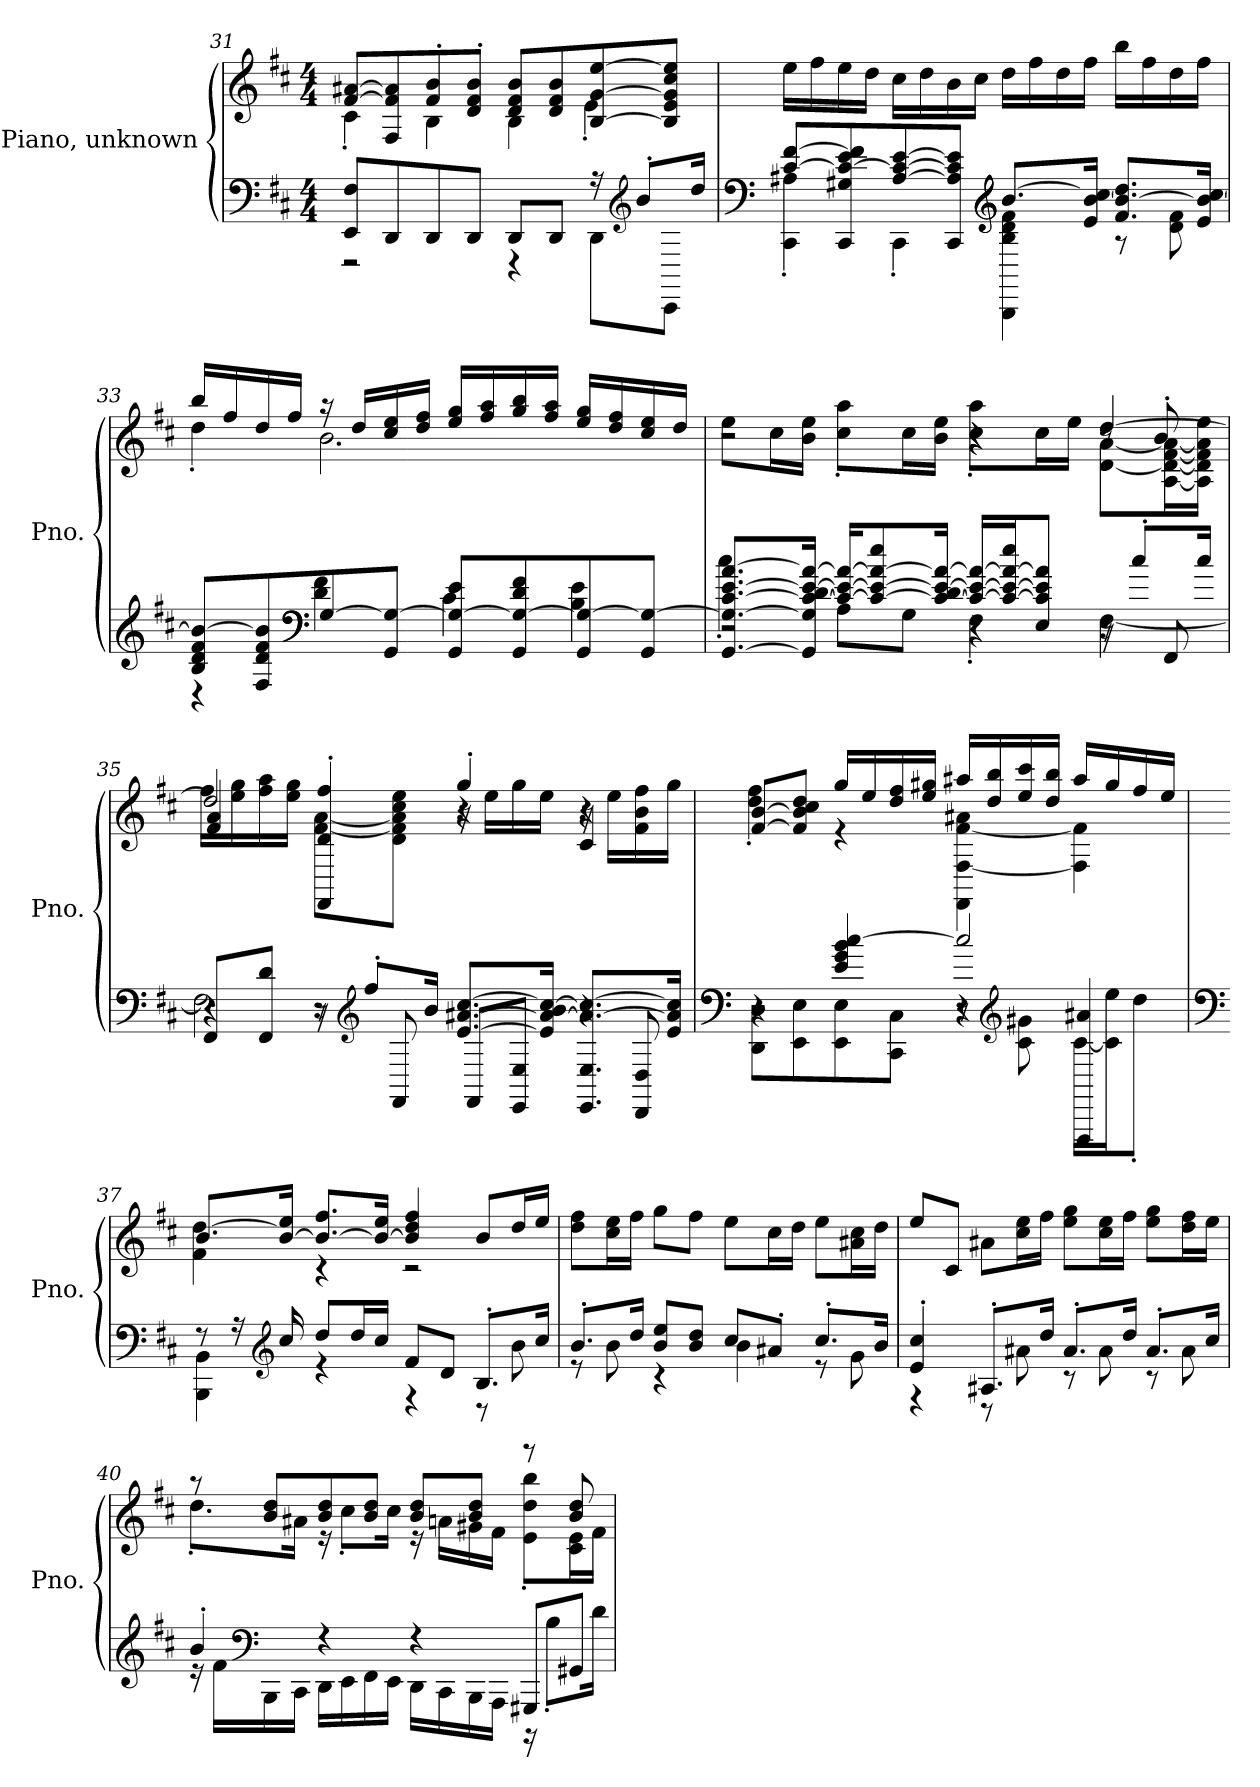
**kern	**kern
*part1	*part1
*staff2	*staff1
*I"Piano, unknown	*
*I'Pno.	*
*clefF4	*clefG2
*k[f#c#]	*k[f#c#]
*M4/4	*M4/4
=31	=31
*^	*^
8EE/ 8F#/L	2r	[8f#/ [8a#X/L	4c#'\
8DD/	.	8F#/ 8f#/] 8a#/]	.
8DD/	.	8f#/' 8b/'	4B\
8DD/J	.	8d/' 8f#/' 8b/'J	.
8DD/L	4r	8d/ 8f#/ 8b/L	4B\
8DD/J	.	8d/ 8f#/ 8b/	.
16r	8DD\L	[8B/ [8g/ [8ee/	4e'\
*clefG2	*	*	*
8b'/L	.	.	.
.	8CC#\J	8B/] 8e/ 8g/] 8cc#/ 8ee/]J	.
16dd/Jk	.	.	.
*	*	*v	*v
!!LO:LB:g=z
=32	=32	=32
*clefF4	*	*
[8c#/ [8f#/L	4CC#\' 4A#X\'	16ee\LL
.	.	16ff#\
8CC#/ 8G#X/ 8c#/_ 8e/ 8f#/]	.	16ee\
.	.	16dd\JJ
[8A#/ 8c#/_ [8e/	4CC#'\	16cc#\LL
.	.	16dd\
8CC#/ 8A#/] 8c#/] 8e/]J	.	16b\
.	.	16cc#\JJ
*clefG2	*	*
[8.b/L	4BBB\ 4B\ 4d\ 4f#\	16dd\LL
.	.	16ff#\
.	.	16dd\
16e/ 16b/_ 16cc#/Jk	.	16ff#\JJ
8.f#/ 8.b/_ 8.dd/L	8r	16bb\LL
.	.	16ff#\
.	8d\ 8f#\	16dd\
16e/ 16b/_ 16cc#/Jk	.	16ff#\JJ
=33	=33	=33
*	*	*^
8B/ 8d/ 8f#/ 8b/_L	4r	16bb/LL	4dd'\
.	.	16ff#/	.
8F#/ 8d/ 8f#/ 8b/]	.	16dd/	.
.	.	16ff#/JJ	.
*clefF4	*	*	*
[8G/	4d\ 4f#\	16r	2.b\
.	.	16dd/LL	.
8GG/ 8G/_J	.	16cc#/ 16ee/	.
.	.	16dd/ 16ff#/JJ	.
8GG/ 8G/_ 8e/L	4c#\	16ee/ 16gg/LL	.
.	.	16ff#/ 16aa/	.
8GG/ 8G/_ 8d/ 8f#/	.	16gg/ 16bb/	.
.	.	16ff#/ 16aa/JJ	.
8GG/ 8G/_	4B\ 4e\	16ee/ 16gg/LL	.
.	.	16dd/ 16ff#/	.
8GG/ 8G/_J	.	16cc#/ 16ee/	.
.	.	16dd/JJ	.
!!LO:LB:g=z
=34	=34	=34	=34
*	*^	*	*^
[8.GG/ 8.G/_ [8.c#/ [8.e/ [8.a/L	4cc#'\	2r	2r	8ee\L	2r
.	.	.	.	16cc#\L	.
16GG/] 16G/] 16c#/_ 16d/ 16e/_ 16a/_Jk	.	.	.	16b\ 16ee\JJ	.
16c#/_ 16e/_ 16a/_KL	8A\L	.	.	8cc#\' 8aa\'L	.
8c#/_ 8e/_ 8a/_ 8ee/	.	.	.	.	.
.	8G\J	.	.	16cc#\L	.
16c#/_ 16d/ 16e/_ 16a/_Jk	.	.	.	16b\ 16ee\JJ	.
16c#/_ 16e/_ 16a/_LL	4F#'\	4r	4r	8cc#\' 8aa\'L	4r
16c#/_ 16e/_ 16a/_ 16ee/J	.	.	.	.	.
8E/ 8c#/] 8e/] 8a/]J	.	.	.	16cc#\L	.
.	.	.	.	16ee\JJ	.
16r	[4F#\	8r	[4dd/	[8d\ [8a\L	8r
8cc#'/L	.	.	.	.	.
.	.	8FF#/	.	[16A\ 16d\_ [16f#\ 16a\_L	8b'/
16cc#/Jk	.	.	.	16A\] 16d\] 16f#\] 16a\] 16ee\JJ	.
=35	=35	=35	=35	=35	=35
8FF#/L	2.F#\]	4r	2dd/]	16ff#\LL	4f#/ 4a/
.	.	.	.	16ee\ 16gg\	.
8FF#/ 8d/J	.	.	.	16ff#\ 16aa\	.
.	.	.	.	16ee\ 16gg\JJ	.
16r	.	8r	.	[8f#\ [8a\L	4FF#/' 4d/' 4ff#/'
*clefG2	*	*	*	*	*
8ff#'/L	.	.	.	.	.
.	.	8FF#/	.	8d\ 8f#\] 8a\] 8cc#\ 8ee\J	.
16b/Jk	.	.	.	.	.
[8.e/ [8.a#X/ [8.cc#/L	.	8FF#/L	4gg'/	16r	4r
.	.	.	.	16ee\LL	.
.	.	8EE/ 8E/J	.	16gg\	.
16e/] 16a#/_ 16b/ 16cc#/_Jk	.	.	.	16ee\JJ	.
8.EE/ 8.E/ 8.a#/_ 8.cc#/_L	4r	8r	4r	16r	4c#/
.	.	.	.	16ee\LL	.
.	.	8DD/ 8D/	.	16f#\ 16b\ 16ff#\	.
16e/ 16a#/] 16cc#/]Jk	.	.	.	16gg\JJ	.
*	*	*	*v	*v	*v
!!LO:LB:g=z
=36	=36	=36	=36
*clefF4	*	*	*
*	*	*	*^
4r	8DD\ 8D\L	2r	[8f#/ [8b/L	4dd\' 4ff#\'
.	8EE\ 8E\	.	8f#/] 8b/] 8cc#/ 8dd/J	.
4e/ 4g/ 4b/ [4cc#/	8EE\ 8E\	.	16gg/LL	4r
.	.	.	16ee/	.
.	8CC#\ 8C#\J	.	16dd/ 16ff#/	.
.	.	.	16ee/ 16gg#X/JJ	.
2cc#/]	8r	4r	16aa#X/LL	4FF#\ [4F#\ [4f#\ 4a#X\
.	.	.	16dd/ 16bb/	.
*clefG2	*	*	*	*
.	8c#\ 8g#X\	.	16ee/ 16ccc#/	.
.	.	.	16dd/ 16bb/JJ	.
.	[16c#\LL	4FFF#/ 4a#X/	16aa#/LL	4F#\] 4f#\]
.	16c#\] 16ee\J	.	16gg#/	.
.	8dd'\J	.	16ff#/	.
.	.	.	16ee/JJ	.
*v	*v	*v	*	*
=37	=37	=37
*clefF4	*	*
*^	*	*
8r	4BBB\ 4BB\	[8.b/L	4f#\ 4dd\
16r	.	.	.
*clefG2	*	*	*
16cc#/	.	16b/_ 16ee/Jk	.
8dd/L	4r	8.b/_ 8.ff#/L	4r
16dd/L	.	.	.
16cc#/JJ	.	16b/_ 16ee/Jk	.
8f#/L	4r	4b/] 4dd/ 4ff#/	2r
8d/J	.	.	.
8.B'/L	8r	8b/L	.
.	8b\	16dd/L	.
16cc#/Jk	.	16ee/JJ	.
*	*	*v	*v
!!LO:PB:g=z
=38	=38	=38
8.b'/L	8r	8dd\ 8ff#\L
.	8b\	16cc#\ 16ee\L
16dd/Jk	.	16ff#\JJ
8b/ 8ee/L	4r	8gg\L
8b/ 8dd/J	.	8ff#\J
8cc#/L	4b\	8ee\L
8a#X'/J	.	16cc#\L
.	.	16dd\JJ
8.cc#'/L	8r	8ee\L
.	8g\	16a#X\ 16cc#\L
16b/Jk	.	16dd\JJ
=39	=39	=39
4e/' 4cc#/'	4r	8ee/L
.	.	8c#/J
8.A#X'/L	8r	8a#X\L
.	8a#X\	16cc#\ 16ee\L
16dd/Jk	.	16ff#\JJ
8.a#'/L	8r	8ee\ 8gg\L
.	8a#\	16cc#\ 16ee\L
16dd/Jk	.	16ff#\JJ
8.a#'/L	8r	8ee\ 8gg\L
.	8a#\	16dd\ 16ff#\L
16cc#/Jk	.	16ee\JJ
!!LO:LB:g=z
=40	=40	=40
*	*	*^
4b'/	16r	8r	8.dd'\L
.	16f#\LL	.	.
*clefF4	*	*	*
.	16BBB\	8b/ 8dd/L	.
.	16CC#\JJ	.	16a#X\Jk
4r	16DD\LL	8b/ 8dd/	16r
.	16EE\	.	8cc#'\L
.	16FF#\	8b/ 8dd/J	.
.	16EE\JJ	.	16cc#\Jk
4r	16DD\LL	8b/ 8dd/L	16r
.	16CC#\	.	16an\LL
.	16BBB\	8b/ 8dd/J	16g#X\
.	16AAA\JJ	.	16f#\JJ
8GGG#X/L	16r	8r	8e\' 8dd\' 8bb\'L
.	8B'\L	.	.
8GG#X/J	.	8b/ 8dd/	16c#\ 16e\L
.	16d\Jk	.	16f#\JJ
*v	*v	*	*
*	*v	*v
=	=
*-	*-
